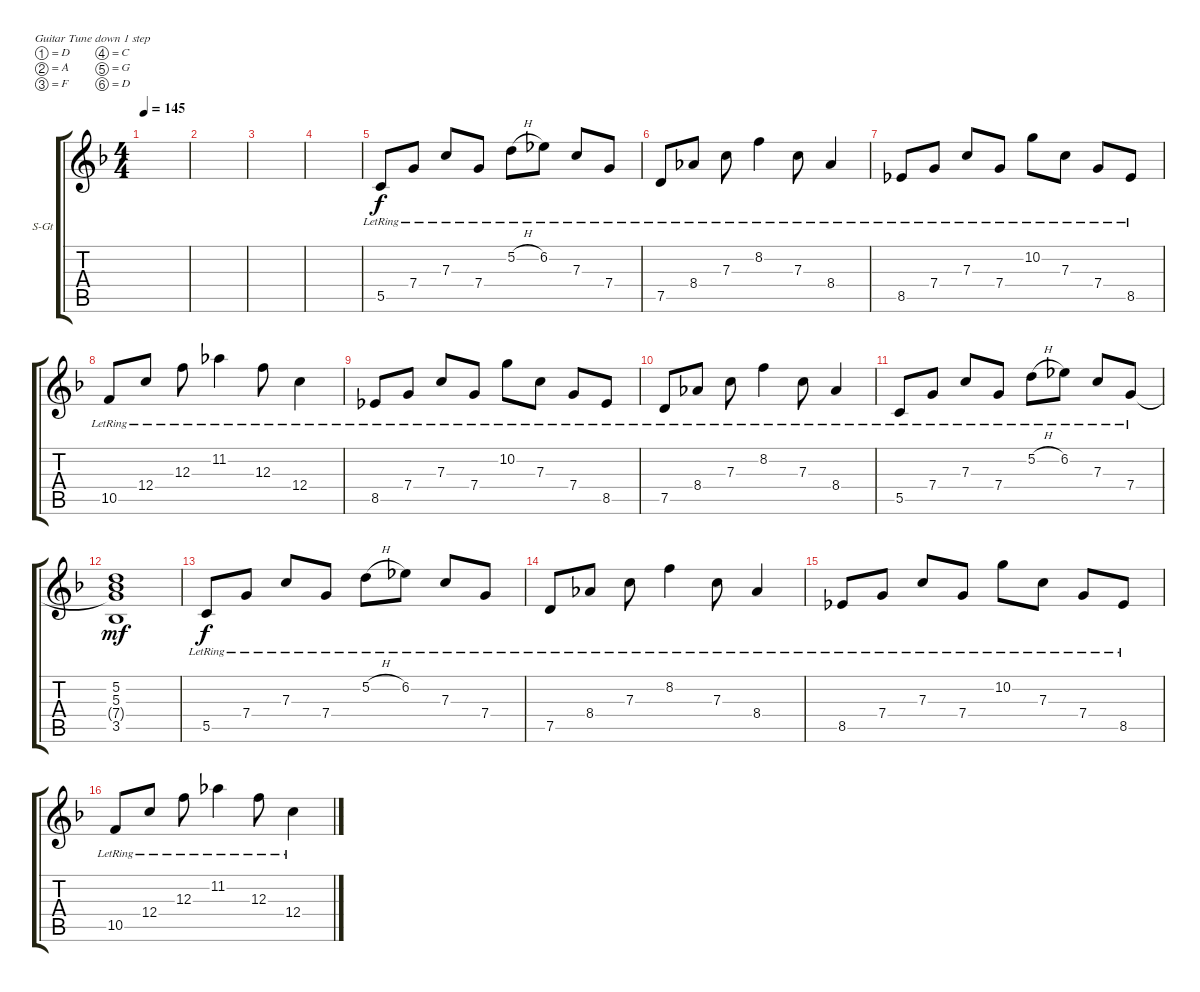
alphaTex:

\defaultSystemsLayout 4
\bracketExtendMode groupsimilarinstruments
\firstSystemTrackNameOrientation horizontal
\otherSystemsTrackNameOrientation horizontal
\track ("Steel Guitar" "S-Gt") {instrument acousticguitarsteel}
\staff {score tabs}
\tuning (D4 A3 F3 C3 G2 D2)
\ts (4 4)
\tempo 145
\clef g2
\ks dminor
|
|
|
|
5.5{lr}.8 7.4{lr}.8 7.3{lr}.8 7.4{lr}.8 5.2{h lr}.8 6.2{lr}.8 7.3{lr}.8 7.4{lr}.8 |
7.5{lr}.8 8.4{lr}.8 7.3{lr}.8 8.2{lr}.4 7.3{lr}.8 8.4{lr}.4 |
8.5{lr}.8 7.4{lr}.8 7.3{lr}.8 7.4{lr}.8 10.2{lr}.8 7.3{lr}.8 7.4{lr}.8 8.5{lr}.8 |
10.5{lr}.8 12.4{lr}.8 12.3{lr}.8 11.2{lr}.4 12.3{lr}.8 12.4{lr}.4 |
8.5{lr}.8 7.4{lr}.8 7.3{lr}.8 7.4{lr}.8 10.2{lr}.8 7.3{lr}.8 7.4{lr}.8 8.5{lr}.8 |
7.5{lr}.8 8.4{lr}.8 7.3{lr}.8 8.2{lr}.4 7.3{lr}.8 8.4{lr}.4 |
5.5{lr}.8 7.4{lr}.8 7.3{lr}.8 7.4{lr}.8 5.2{h lr}.8 6.2{lr}.8 7.3{lr}.8 7.4{lr}.8 |
(3.5 5.3 5.2 7.4{t}).1{dy mf} |
5.5{lr}.8{dy f} 7.4{lr}.8 7.3{lr}.8 7.4{lr}.8 5.2{h lr}.8 6.2{lr}.8 7.3{lr}.8 7.4{lr}.8 |
7.5{lr}.8 8.4{lr}.8 7.3{lr}.8 8.2{lr}.4 7.3{lr}.8 8.4{lr}.4 |
8.5{lr}.8 7.4{lr}.8 7.3{lr}.8 7.4{lr}.8 10.2{lr}.8 7.3{lr}.8 7.4{lr}.8 8.5{lr}.8 |
10.5{lr}.8 12.4{lr}.8 12.3{lr}.8 11.2{lr}.4 12.3{lr}.8 12.4{lr}.4
